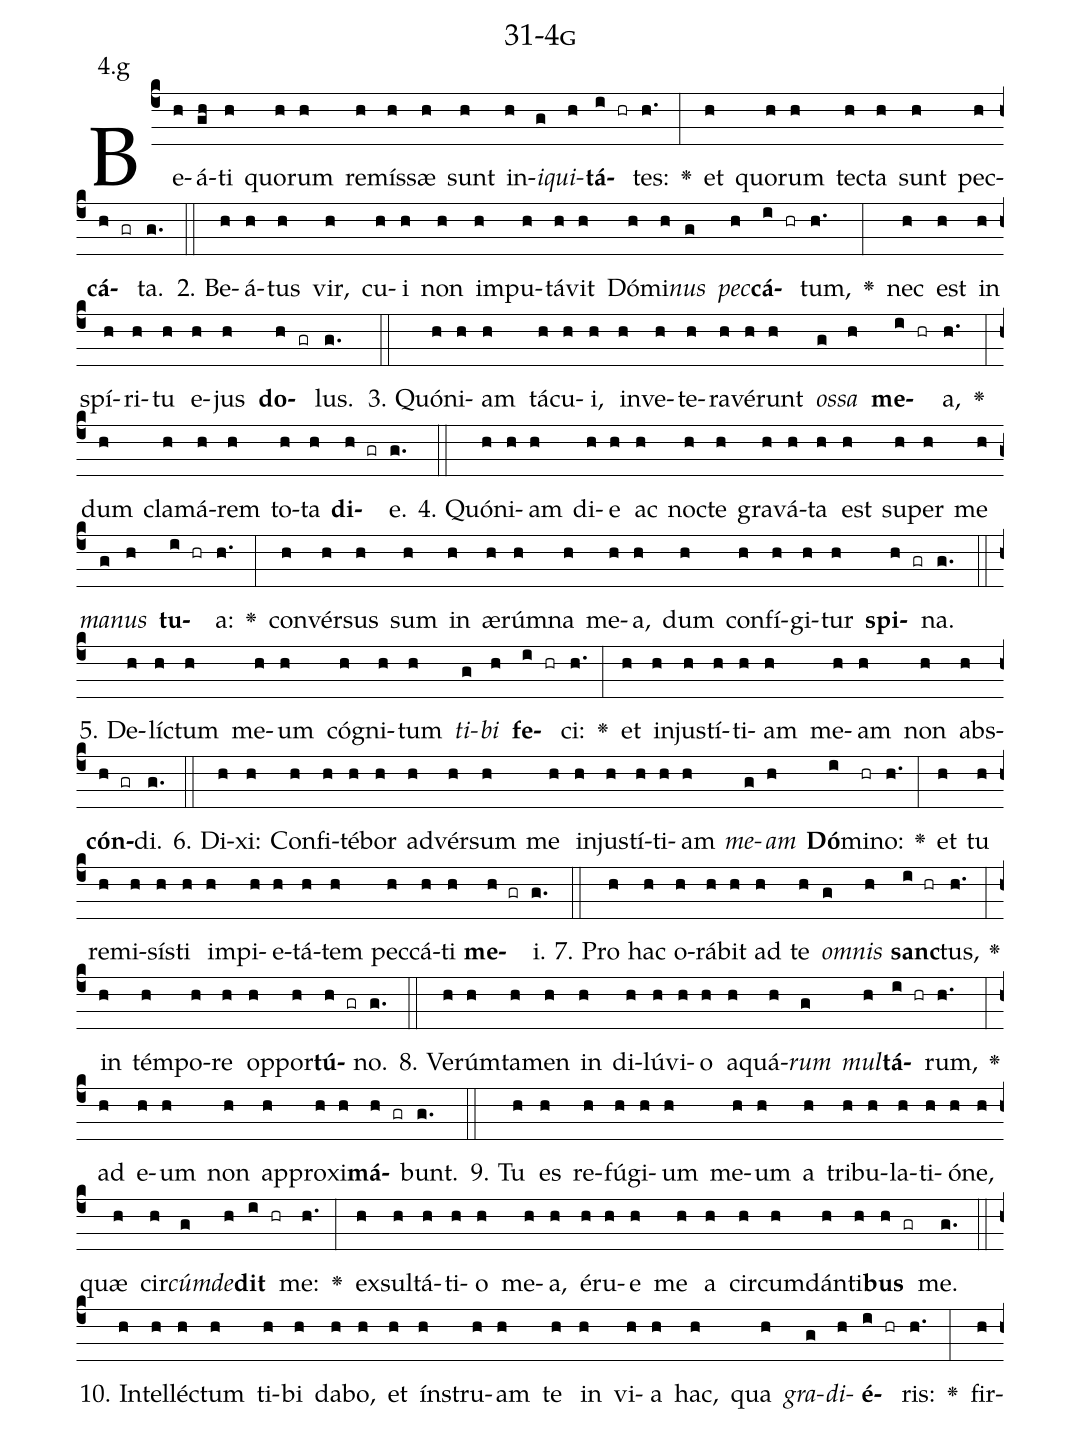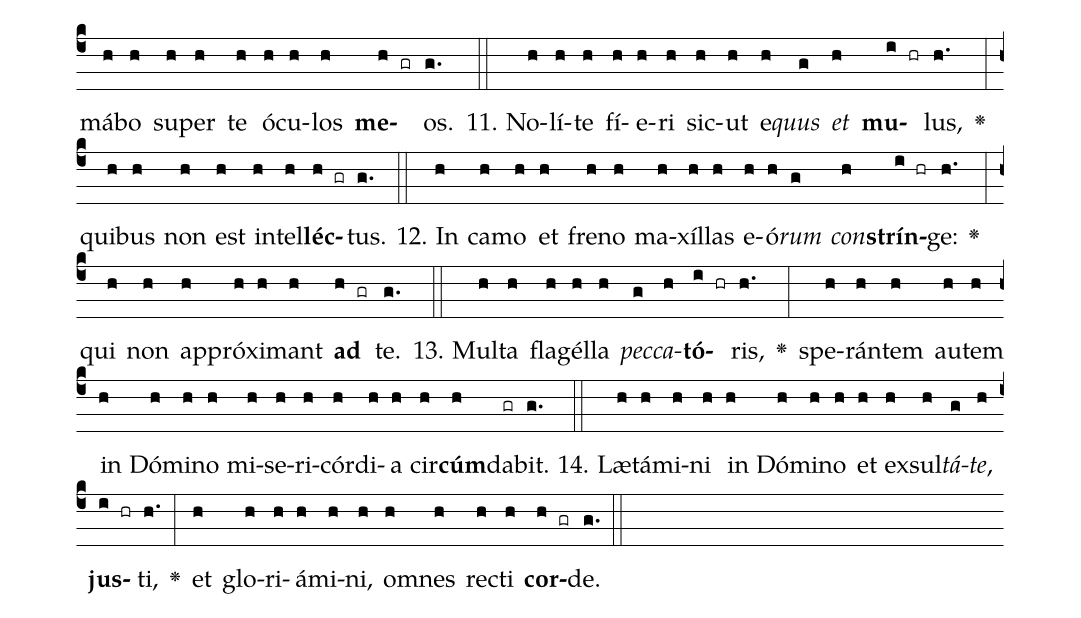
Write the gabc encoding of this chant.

name: 31-4g;
annotation: 4.g;
%%
(c4)Be(h)á(gh)ti(h) quo(h)rum(h) re(h)mís(h)sæ(h) sunt(h) in(h)<i>i</i>(g)<i>qui</i>(h)<b>tá</b>(i hr)tes:(h.) <v>\greheightstar</v>(:) et(h) quo(h)rum(h) tec(h)ta(h) sunt(h) pec(h)<b>cá</b>(h gr)ta.(g.) (::)
2. Be(h)á(h)tus(h) vir,(h) cu(h)i(h) non(h) im(h)pu(h)tá(h)vit(h) Dó(h)mi(h)<i>nus</i>(g) <i>pec</i>(h)<b>cá</b>(i hr)tum,(h.) <v>\greheightstar</v>(:) nec(h) est(h) in(h) spí(h)ri(h)tu(h) e(h)jus(h) <b>do</b>(h gr)lus.(g.) (::)
3. Quón(h)i(h)am(h) tá(h)cu(h)i,(h) in(h)ve(h)te(h)ra(h)vé(h)runt(h) <i>os</i>(g)<i>sa</i>(h) <b>me</b>(i hr)a,(h.) <v>\greheightstar</v>(:) dum(h) cla(h)má(h)rem(h) to(h)ta(h) <b>di</b>(h gr)e.(g.) (::)
4. Quón(h)i(h)am(h) di(h)e(h) ac(h) noc(h)te(h) gra(h)vá(h)ta(h) est(h) su(h)per(h) me(h) <i>ma</i>(g)<i>nus</i>(h) <b>tu</b>(i hr)a:(h.) <v>\greheightstar</v>(:) con(h)vér(h)sus(h) sum(h) in(h) æ(h)rúm(h)na(h) me(h)a,(h) dum(h) con(h)fí(h)gi(h)tur(h) <b>spi</b>(h gr)na.(g.) (::)
5. De(h)líc(h)tum(h) me(h)um(h) có(h)gni(h)tum(h) <i>ti</i>(g)<i>bi</i>(h) <b>fe</b>(i hr)ci:(h.) <v>\greheightstar</v>(:) et(h) in(h)jus(h)tí(h)ti(h)am(h) me(h)am(h) non(h) abs(h)<b>cón</b>(h gr)di.(g.) (::)
6. Di(h)xi:(h) Con(h)fi(h)té(h)bor(h) ad(h)vér(h)sum(h) me(h) in(h)jus(h)tí(h)ti(h)am(h) <i>me</i>(g)<i>am</i>(h) <b>Dó</b>(i)mi(hr)no:(h.) <v>\greheightstar</v>(:) et(h) tu(h) re(h)mi(h)sís(h)ti(h) im(h)pi(h)e(h)tá(h)tem(h) pec(h)cá(h)ti(h) <b>me</b>(h gr)i.(g.) (::)
7. Pro(h) hac(h) o(h)rá(h)bit(h) ad(h) te(h) <i>om</i>(g)<i>nis</i>(h) <b>sanc</b>(i hr)tus,(h.) <v>\greheightstar</v>(:) in(h) tém(h)po(h)re(h) op(h)por(h)<b>tú</b>(h gr)no.(g.) (::)
8. Ve(h)rúm(h)ta(h)men(h) in(h) di(h)lú(h)vi(h)o(h) a(h)quá(h)<i>rum</i>(g) <i>mul</i>(h)<b>tá</b>(i hr)rum,(h.) <v>\greheightstar</v>(:) ad(h) e(h)um(h) non(h) ap(h)pro(h)xi(h)<b>má</b>(h gr)bunt.(g.) (::)
9. Tu(h) es(h) re(h)fú(h)gi(h)um(h) me(h)um(h) a(h) tri(h)bu(h)la(h)ti(h)ó(h)ne,(h) quæ(h) cir(h)<i>cúm</i>(g)<i>de</i>(h)<b>dit</b>(i hr) me:(h.) <v>\greheightstar</v>(:) ex(h)sul(h)tá(h)ti(h)o(h) me(h)a,(h) é(h)ru(h)e(h) me(h) a(h) cir(h)cum(h)dán(h)ti(h)<b>bus</b>(h gr) me.(g.) (::)
10. In(h)tel(h)léc(h)tum(h) ti(h)bi(h) da(h)bo,(h) et(h) ín(h)stru(h)am(h) te(h) in(h) vi(h)a(h) hac,(h) qua(h) <i>gra</i>(g)<i>di</i>(h)<b>é</b>(i hr)ris:(h.) <v>\greheightstar</v>(:) fir(h)má(h)bo(h) su(h)per(h) te(h) ó(h)cu(h)los(h) <b>me</b>(h gr)os.(g.) (::)
11. No(h)lí(h)te(h) fí(h)e(h)ri(h) sic(h)ut(h) e(h)<i>quus</i>(g) <i>et</i>(h) <b>mu</b>(i hr)lus,(h.) <v>\greheightstar</v>(:) qui(h)bus(h) non(h) est(h) in(h)tel(h)<b>léc</b>(h gr)tus.(g.) (::)
12. In(h) ca(h)mo(h) et(h) fre(h)no(h) ma(h)xíl(h)las(h) e(h)ó(h)<i>rum</i>(g) <i>con</i>(h)<b>strín</b>(i hr)ge:(h.) <v>\greheightstar</v>(:) qui(h) non(h) ap(h)pró(h)xi(h)mant(h) <b>ad</b>(h gr) te.(g.) (::)
13. Mul(h)ta(h) fla(h)gél(h)la(h) <i>pec</i>(g)<i>ca</i>(h)<b>tó</b>(i hr)ris,(h.) <v>\greheightstar</v>(:) spe(h)rán(h)tem(h) au(h)tem(h) in(h) Dó(h)mi(h)no(h) mi(h)se(h)ri(h)cór(h)di(h)a(h) cir(h)<b>cúm</b>(h)da(gr)bit.(g.) (::)
14. Læ(h)tá(h)mi(h)ni(h) in(h) Dó(h)mi(h)no(h) et(h) ex(h)sul(h)<i>tá</i>(g)<i>te</i>,(h) <b>jus</b>(i hr)ti,(h.) <v>\greheightstar</v>(:) et(h) glo(h)ri(h)á(h)mi(h)ni,(h) om(h)nes(h) rec(h)ti(h) <b>cor</b>(h gr)de.(g.) (::)
